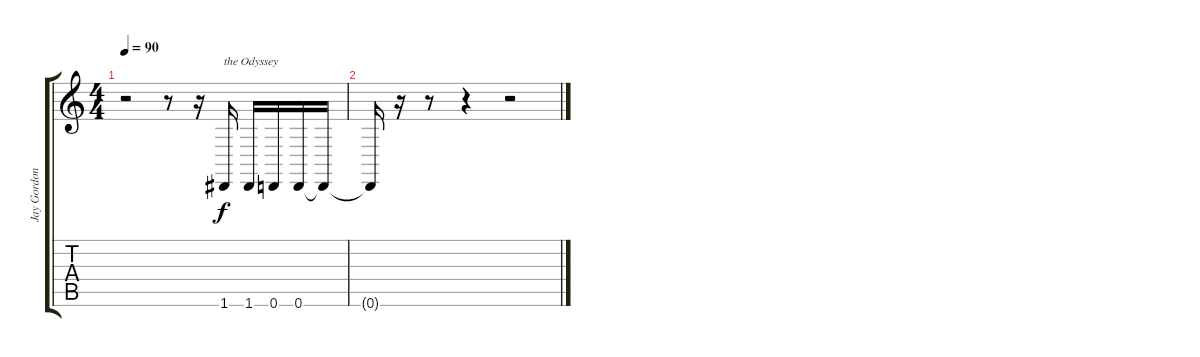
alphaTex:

\track ("Jay Gordon (Vocals)" "Jay Gordon") {instrument lead2sawtooth}
\staff {score tabs}
\tuning (E4 B3 G3 D3 A2 D2) {hide}
\ts (4 4)
\tempo 90
\clef g2
\ks c
r.2{dy f} r.8 r.16 1.6.16{txt "the Odyssey"} 1.6.16 0.6.16 0.6.16 0.6{t}.16 |
0.6{t}.16 r.16 r.8 r.4 r.2
